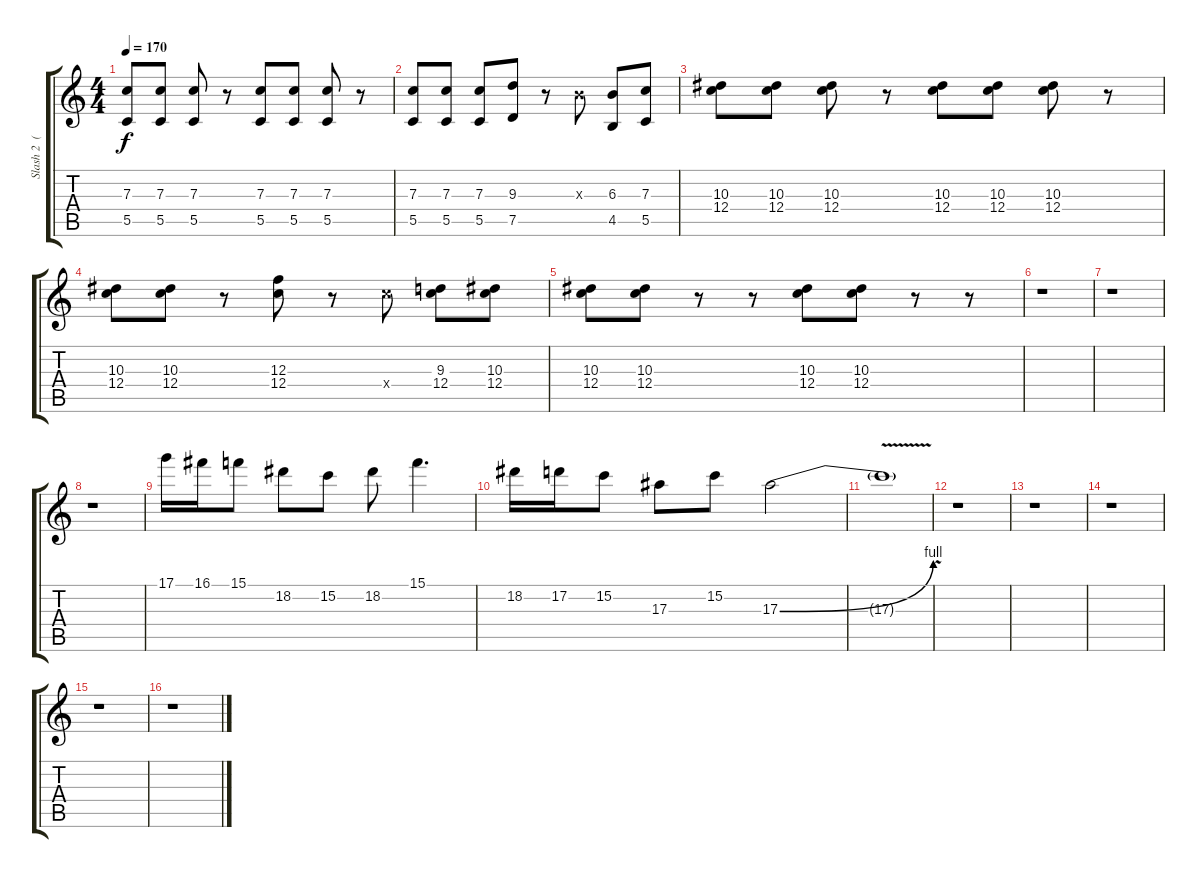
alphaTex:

\track ("Slash 2  ( Lead Guitar )" "Slash 2  (") {instrument distortionguitar}
\staff {score tabs}
\tuning (D4 A3 F3 C3 G2 C2) {hide}
\ts (4 4)
\tempo 170
\clef g2
\ks c
(7.3 5.5).8{dy f} (7.3 5.5).8 (7.3 5.5).8 r.8 (7.3 5.5).8 (7.3 5.5).8 (7.3 5.5).8 r.8 |
(7.3 5.5).8 (7.3 5.5).8 (7.3 5.5).8 (9.3 7.5).8 r.8 6.3{x}.8 (6.3 4.5).8 (7.3 5.5).8 |
(10.3 12.4).8 (10.3 12.4).8 (10.3 12.4).8 r.8 (10.3 12.4).8 (10.3 12.4).8 (10.3 12.4).8 r.8 |
(10.3 12.4).8 (10.3 12.4).8 r.8 (12.3 12.4).8 r.8 12.4{x}.8 (9.3 12.4).8 (10.3 12.4).8 |
(10.3 12.4).8 (10.3 12.4).8 r.8 r.8 (10.3 12.4).8 (10.3 12.4).8 r.8 r.8 |
r.1 |
r.1 |
r.1 |
17.1.16 16.1.16 15.1.8 18.2.8 15.2.8 18.2.8 15.1.4{d} |
18.2.16 17.2.16 15.2.8 17.3.8 15.2.8 17.3{be (bend 0 0 60 4)}.2 |
17.3{v t}.1 |
r.1 |
r.1 |
r.1 |
r.1 |
r.1
